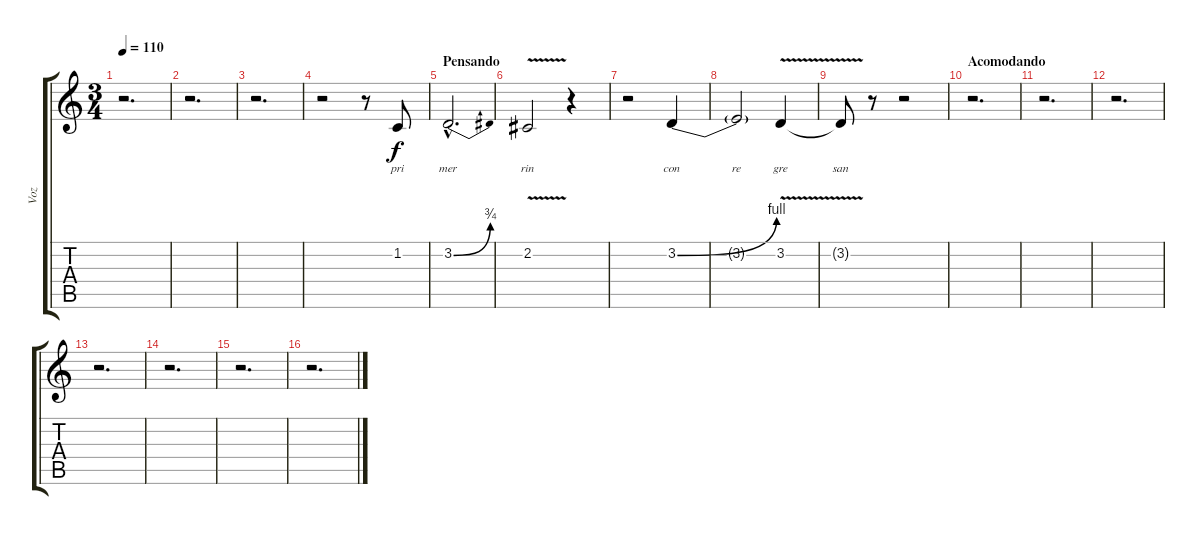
\track ("Voz" "Voz") {instrument tenorsax}
\staff {score tabs}
\tuning (E4 B3 G3 D3 A2 E2) {hide}
\ts (3 4)
\tempo 110
\clef g2
\ks c
r.2{d dy f} |
r.2{d} |
r.2{d} |
r.2 r.8 1.2.8{lyrics (0 "pri") lyrics (1 "") lyrics (2 "") lyrics (3 "") lyrics (4 "")} |
\section ("" "Pensando")
3.2{be (bend 0 0 60 3) hac}.2{d lyrics (0 "mer") lyrics (1 "") lyrics (2 "") lyrics (3 "") lyrics (4 "")} |
2.2{v}.2{lyrics (0 "rin") lyrics (1 "") lyrics (2 "") lyrics (3 "") lyrics (4 "")} r.4 |
r.2 3.2{be (bend 0 0 60 4)}.4{lyrics (0 "con") lyrics (1 "") lyrics (2 "") lyrics (3 "") lyrics (4 "")} |
3.2{t}.2{lyrics (0 "re") lyrics (1 "") lyrics (2 "") lyrics (3 "") lyrics (4 "")} 3.2{v}.4{lyrics (0 "gre") lyrics (1 "") lyrics (2 "") lyrics (3 "") lyrics (4 "")} |
3.2{t}.8{lyrics (0 "san") lyrics (1 "") lyrics (2 "") lyrics (3 "") lyrics (4 "")} r.8 r.2 |
\section ("" "Acomodando")
r.2{d} |
r.2{d} |
r.2{d} |
r.2{d} |
r.2{d} |
r.2{d} |
r.2{d}
